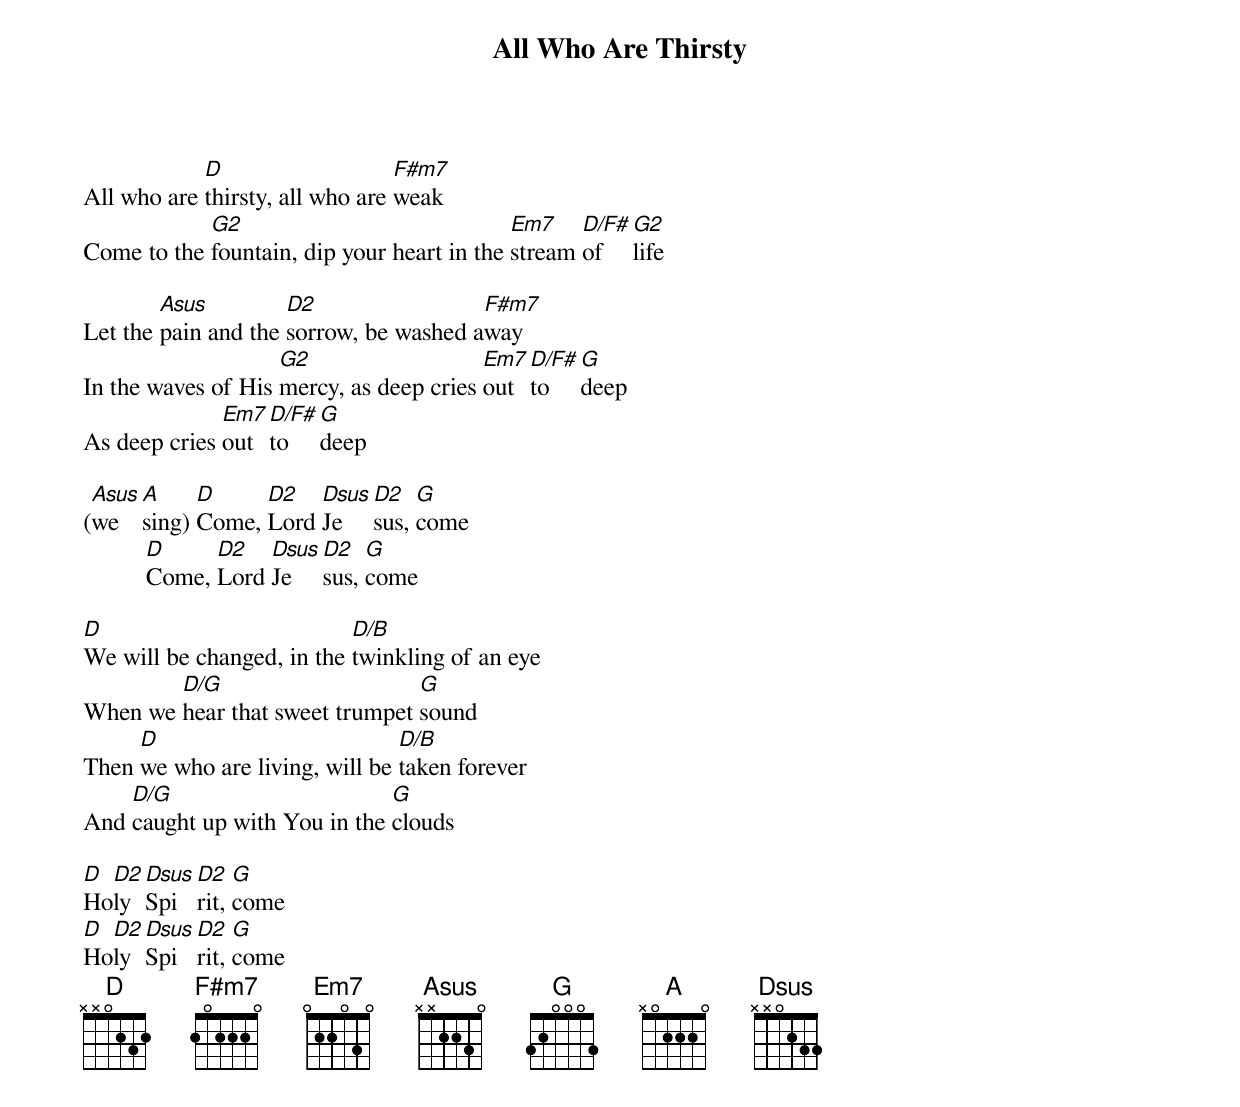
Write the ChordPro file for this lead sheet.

{title: All Who Are Thirsty}
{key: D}
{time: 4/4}
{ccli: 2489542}
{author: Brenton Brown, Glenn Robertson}
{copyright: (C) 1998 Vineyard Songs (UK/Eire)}

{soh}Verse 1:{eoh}
All who are [D]thirsty, all who are [F#m7]weak
Come to the [G2]fountain, dip your heart in the [Em7]stream [D/F#]of [G2]life

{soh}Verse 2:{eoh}
Let the [Asus]pain and the [D2]sorrow, be washed a[F#m7]way
In the waves of His [G2]mercy, as deep cries [Em7]out [D/F#]to [G]deep
As deep cries [Em7]out [D/F#]to [G]deep

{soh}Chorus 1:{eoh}
([Asus]we [A]sing) [D]Come, [D2]Lord [Dsus]Je[D2]sus, [G]come
          [D]Come, [D2]Lord [Dsus]Je[D2]sus, [G]come

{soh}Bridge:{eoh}
[D]We will be changed, in the [D/B]twinkling of an eye
When we [D/G]hear that sweet trumpet [G]sound
Then [D]we who are living, will be [D/B]taken forever
And [D/G]caught up with You in the [G]clouds

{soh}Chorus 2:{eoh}
[D]Ho[D2]ly [Dsus]Spi[D2]rit, [G]come
[D]Ho[D2]ly [Dsus]Spi[D2]rit, [G]come
